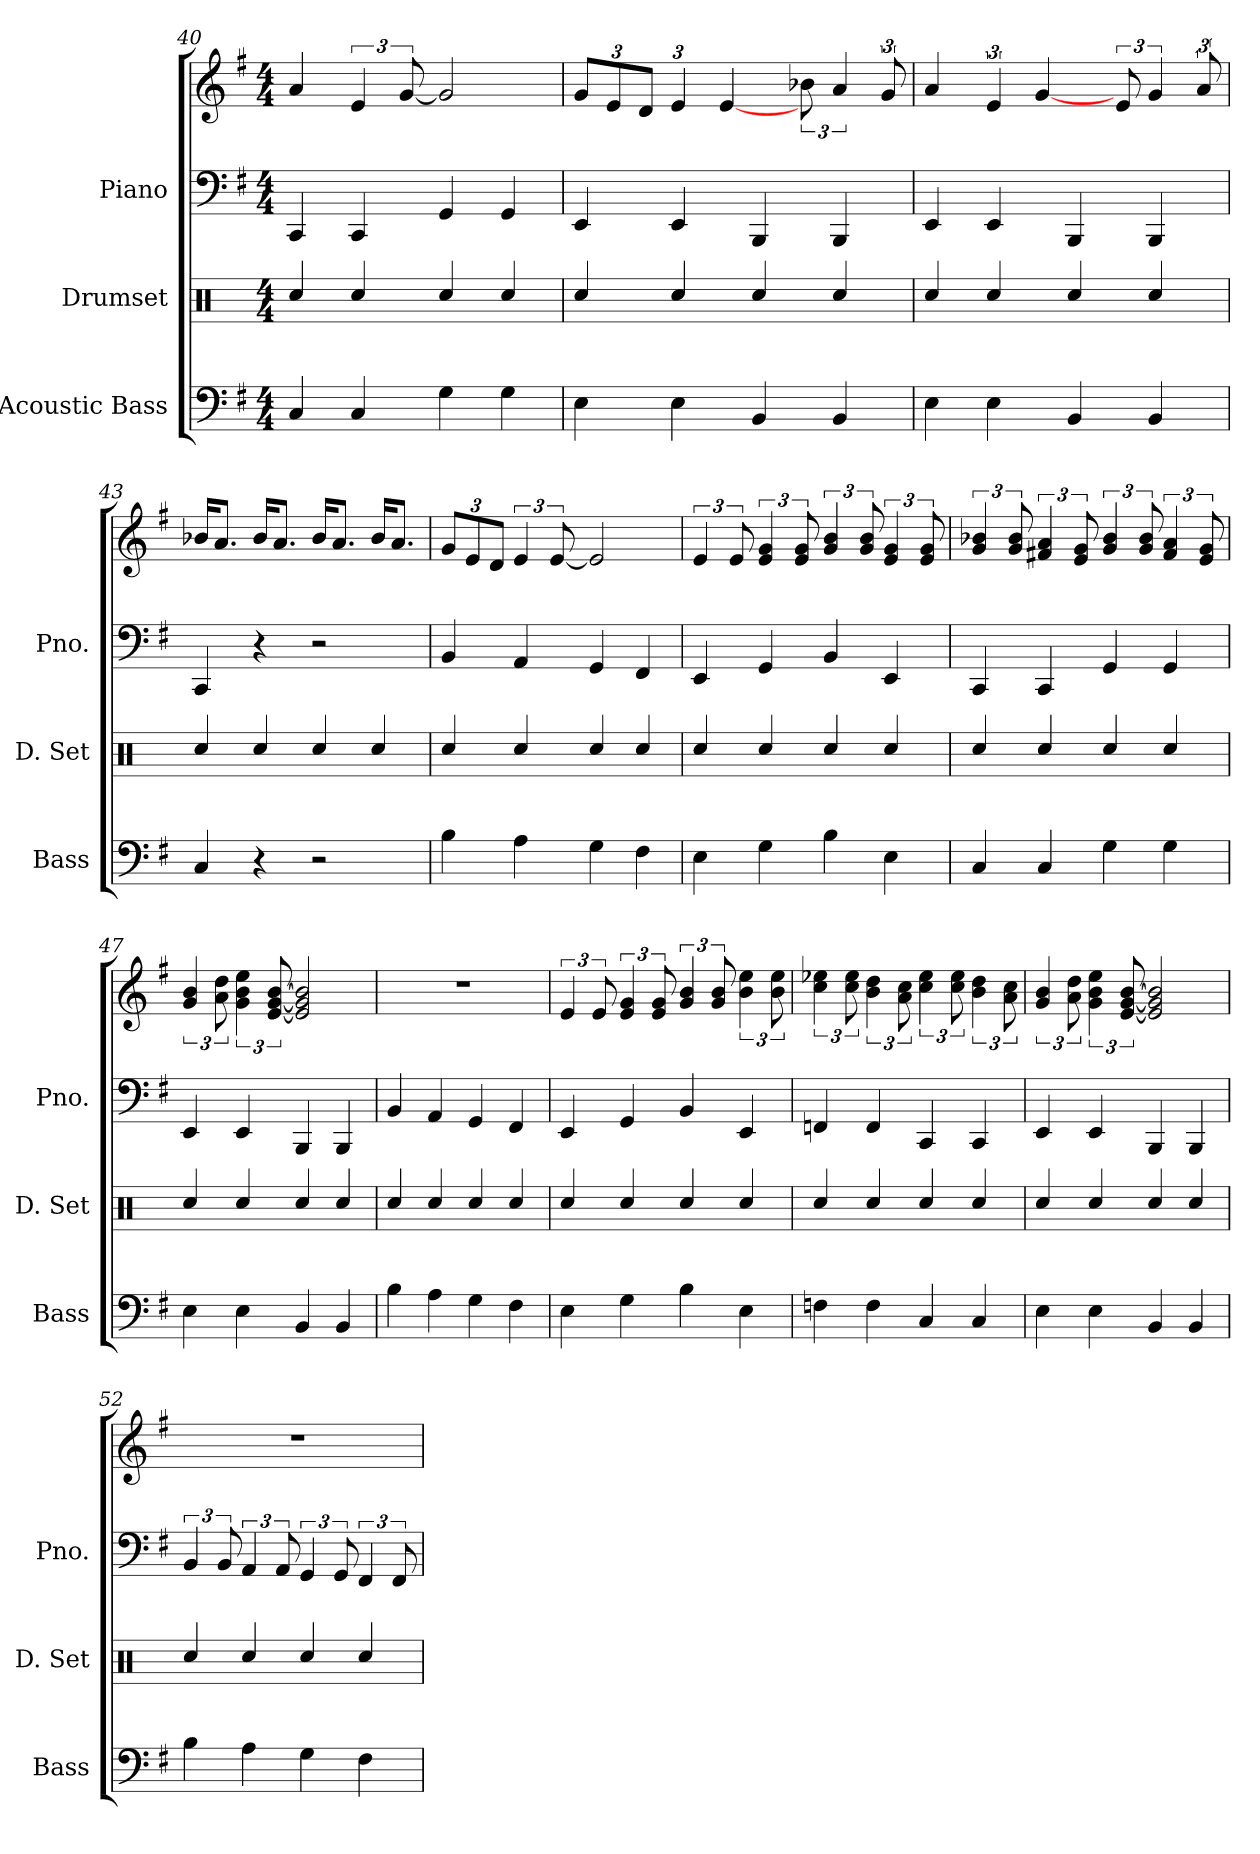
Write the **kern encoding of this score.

**kern	**kern	**kern	**kern
*part3	*part2	*part1	*part1
*staff4	*staff3	*staff2	*staff1
*I"Acoustic Bass	*I"Drumset	*I"Piano	*
*I'Bass	*I'D. Set	*I'Pno.	*
*clefF4	*clefX	*clefF4	*clefG2
*ITrd7c12	*	*	*
*k[f#]	*k[]	*k[f#]	*k[f#]
*M4/4	*M4/4	*M4/4	*M4/4
=40	=40	=40	=40
4CC/	4Rcc/	4CC/	4a/
4CC/	4Rcc/	4CC/	6e/
.	.	.	[12g/
4GG\	4Rcc/	4GG/	2g/]
4GG\	4Rcc/	4GG/	.
=41	=41	=41	=41
*	*	*	*Xbrackettup
4EE\	4Rcc/	4EE/	12g/L
.	.	.	12e/
.	.	.	12d/J
4EE\	4Rcc/	4EE/	6e/
.	.	.	[4e/
4BBB/	4Rcc/	4BBB/	.
*	*	*	*brackettup
.	.	.	12b-X\
4BBB/	4Rcc/	4BBB/	6a/
.	.	.	12g/
=42	=42	=42	=42
4EE\	4Rcc/	4EE/	4a/
4EE\	4Rcc/	4EE/	6e/
.	.	.	[4g/
4BBB/	4Rcc/	4BBB/	.
.	.	.	12e/
4BBB/	4Rcc/	4BBB/	6g/
.	.	.	12a/
!!LO:LB:g=z
=43	=43	=43	=43
4CC/	4Rcc/	4CC/	16b-X/KL
.	.	.	8.a/J
4r	4Rcc/	4r	16b-/KL
.	.	.	8.a/J
2r	4Rcc/	2r	16b-/KL
.	.	.	8.a/J
.	4Rcc/	.	16b-/KL
.	.	.	8.a/J
=44	=44	=44	=44
*	*	*	*Xbrackettup
4BB\	4Rcc/	4BB/	12g/L
.	.	.	12e/
.	.	.	12d/J
*	*	*	*brackettup
4AA\	4Rcc/	4AA/	6e/
.	.	.	[12e/
4GG\	4Rcc/	4GG/	2e/]
4FF#\	4Rcc/	4FF#/	.
=45	=45	=45	=45
4EE\	4Rcc/	4EE/	6e/
.	.	.	12e/
4GG\	4Rcc/	4GG/	6e/ 6g/
.	.	.	12e/ 12g/
4BB\	4Rcc/	4BB/	6g/ 6b/
.	.	.	12g/ 12b/
4EE\	4Rcc/	4EE/	6e/ 6g/
.	.	.	12e/ 12g/
=46	=46	=46	=46
4CC/	4Rcc/	4CC/	6g/ 6b-X/
.	.	.	12g/ 12b-/
4CC/	4Rcc/	4CC/	6f#X/ 6a/
.	.	.	12e/ 12g/
4GG\	4Rcc/	4GG/	6g/ 6b-/
.	.	.	12g/ 12b-/
4GG\	4Rcc/	4GG/	6f#/ 6a/
.	.	.	12e/ 12g/
!!LO:PB:g=z
=47	=47	=47	=47
4EE\	4Rcc/	4EE/	6g/ 6b/
.	.	.	12a\ 12dd\
4EE\	4Rcc/	4EE/	6g\ 6b\ 6ee\
.	.	.	[12e/ [12g/ [12b/
4BBB/	4Rcc/	4BBB/	2e/] 2g/] 2b/]
4BBB/	4Rcc/	4BBB/	.
=48	=48	=48	=48
4BB\	4Rcc/	4BB/	1r
4AA\	4Rcc/	4AA/	.
4GG\	4Rcc/	4GG/	.
4FF#\	4Rcc/	4FF#/	.
=49	=49	=49	=49
4EE\	4Rcc/	4EE/	6e/
.	.	.	12e/
4GG\	4Rcc/	4GG/	6e/ 6g/
.	.	.	12e/ 12g/
4BB\	4Rcc/	4BB/	6g/ 6b/
.	.	.	12g/ 12b/
4EE\	4Rcc/	4EE/	6b\ 6ee\
.	.	.	12b\ 12ee\
=50	=50	=50	=50
4FFn\	4Rcc/	4FFn/	6cc\ 6ee-X\
.	.	.	12cc\ 12ee-\
4FF\	4Rcc/	4FF/	6b\ 6dd\
.	.	.	12a\ 12cc\
4CC/	4Rcc/	4CC/	6cc\ 6ee-\
.	.	.	12cc\ 12ee-\
4CC/	4Rcc/	4CC/	6b\ 6dd\
.	.	.	12a\ 12cc\
=51	=51	=51	=51
4EE\	4Rcc/	4EE/	6g/ 6b/
.	.	.	12a\ 12dd\
4EE\	4Rcc/	4EE/	6g\ 6b\ 6ee\
.	.	.	[12e/ [12g/ [12b/
4BBB/	4Rcc/	4BBB/	2e/] 2g/] 2b/]
4BBB/	4Rcc/	4BBB/	.
!!LO:LB:g=z
=52	=52	=52	=52
4BB\	4Rcc/	6BB/	1r
.	.	12BB/	.
4AA\	4Rcc/	6AA/	.
.	.	12AA/	.
4GG\	4Rcc/	6GG/	.
.	.	12GG/	.
4FF#\	4Rcc/	6FF#/	.
.	.	12FF#/	.
=	=	=	=
*-	*-	*-	*-
